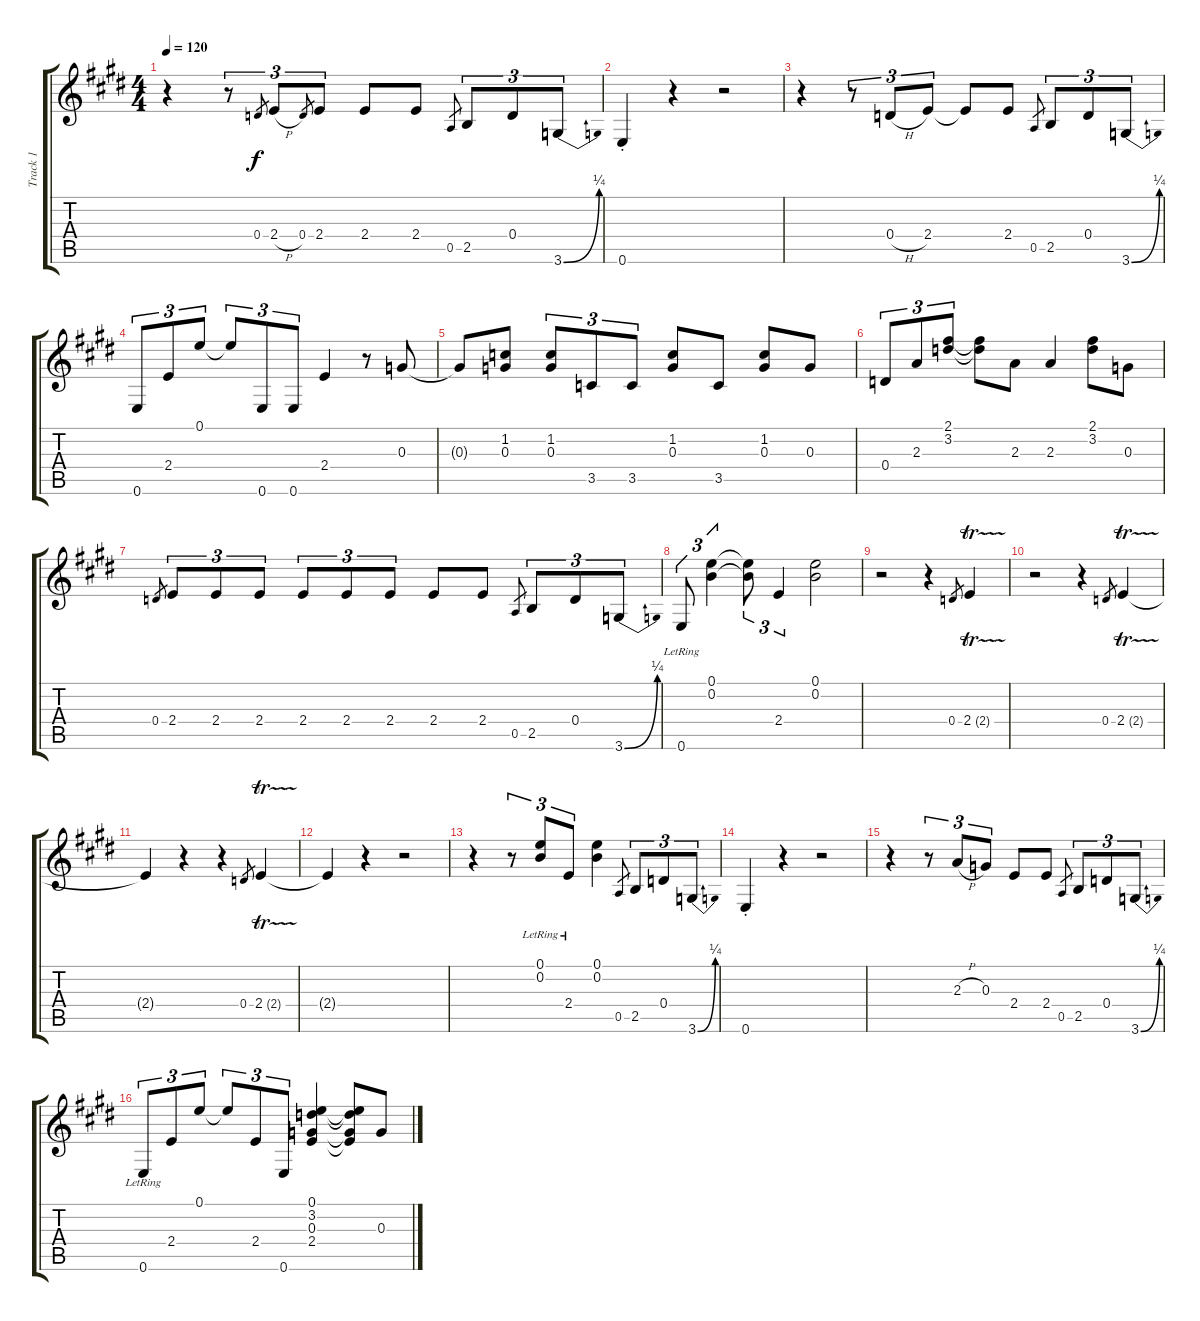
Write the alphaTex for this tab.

\track ("Track 1" "Track 1") {instrument distortionguitar}
\staff {score tabs}
\tuning (E4 B3 G3 D3 A2 E2) {hide}
\ts (4 4)
\tempo 120
\clef g2
\ks e
r.4{dy f} r.8{tu (3 2)} 0.4.8{gr} 2.4{h}.8{tu (3 2)} 0.4.8{gr} 2.4.8{tu (3 2)} 2.4.8 2.4.8 0.5.8{gr} 2.5.8{tu (3 2)} 0.4.8{tu (3 2)} 3.6{be (bend 0 0 60 1)}.8{tu (3 2)} |
0.6{st}.4 r.4 r.2 |
r.4 r.8{tu (3 2)} 0.4{h}.8{tu (3 2)} 2.4.8{tu (3 2)} 2.4{t}.8 2.4.8 0.5.8{gr} 2.5.8{tu (3 2)} 0.4.8{tu (3 2)} 3.6{be (bend 0 0 60 1)}.8{tu (3 2)} |
0.6.8{tu (3 2)} 2.4.8{tu (3 2)} 0.1.8{tu (3 2)} 0.1{t}.8{tu (3 2)} 0.6.8{tu (3 2)} 0.6.8{tu (3 2)} 2.4.4 r.8 0.3.8 |
0.3{t}.8 (1.2 0.3).8 (1.2 0.3).8{tu (3 2)} 3.5.8{tu (3 2)} 3.5.8{tu (3 2)} (1.2 0.3).8 3.5.8 (1.2 0.3).8 0.3.8 |
0.4.8{tu (3 2)} 2.3.8{tu (3 2)} (2.1 3.2).8{tu (3 2)} (2.1{t} 3.2{t}).8 2.3.8 2.3.4 (2.1 3.2).8 0.3.8 |
0.4.8{gr} 2.4.8{tu (3 2)} 2.4.8{tu (3 2)} 2.4.8{tu (3 2)} 2.4.8{tu (3 2)} 2.4.8{tu (3 2)} 2.4.8{tu (3 2)} 2.4.8 2.4.8 0.5.8{gr} 2.5.8{tu (3 2)} 0.4.8{tu (3 2)} 3.6{be (bend 0 0 60 1)}.8{tu (3 2)} |
0.6{lr}.8{tu (3 2)} (0.1 0.2).4{tu (3 2)} (0.1{t} 0.2{t}).8{tu (3 2)} 2.4.4{tu (3 2)} (0.1 0.2).2 |
r.2 r.4 0.4.8{gr} 2.4{tr (2 16)}.4 |
r.2 r.4 0.4.8{gr} 2.4{tr (2 16)}.4 |
2.4{t}.4 r.4 r.4 0.4.8{gr} 2.4{tr (2 16)}.4 |
2.4{t}.4 r.4 r.2 |
r.4 r.8{tu (3 2)} (0.1{lr} 0.2{lr}).8{tu (3 2)} 2.4{lr}.8{tu (3 2)} (0.1 0.2).4 0.5.8{gr} 2.5.8{tu (3 2)} 0.4.8{tu (3 2)} 3.6{be (bend 0 0 60 1)}.8{tu (3 2)} |
0.6{st}.4 r.4 r.2 |
r.4 r.8{tu (3 2)} 2.3{h}.8{tu (3 2)} 0.3.8{tu (3 2)} 2.4.8 2.4.8 0.5.8{gr} 2.5.8{tu (3 2)} 0.4.8{tu (3 2)} 3.6{be (bend 0 0 60 1)}.8{tu (3 2)} |
0.6{lr}.8{tu (3 2)} 2.4.8{tu (3 2)} 0.1.8{tu (3 2)} 0.1{t}.8{tu (3 2)} 2.4.8{tu (3 2)} 0.6.8{tu (3 2)} (0.1 3.2 0.3 2.4).4 (0.1{t} 3.2{t} 0.3{t} 2.4{t}).8 0.3.8
